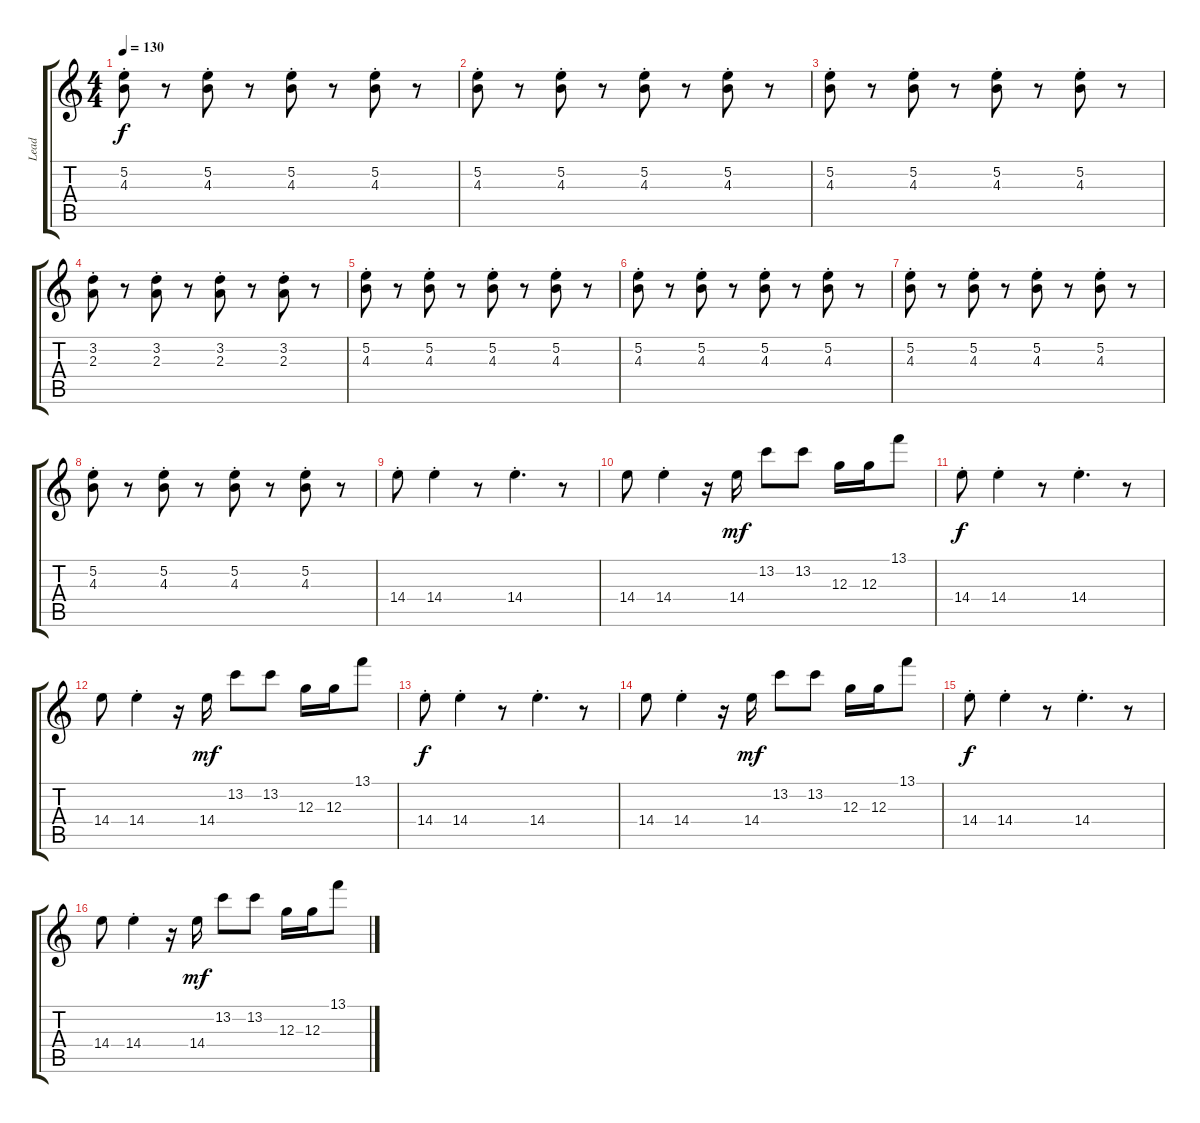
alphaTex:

\track ("Lead" "Lead") {instrument electricguitarclean}
\staff {score tabs}
\tuning (E4 B3 G3 D3 A2 E2) {hide}
\ts (4 4)
\tempo 130
\clef g2
\ks c
(5.2{st} 4.3{st}).8{dy f} r.8 (5.2{st} 4.3{st}).8 r.8 (5.2{st} 4.3{st}).8 r.8 (5.2{st} 4.3{st}).8 r.8 |
(5.2{st} 4.3{st}).8 r.8 (5.2{st} 4.3{st}).8 r.8 (5.2{st} 4.3{st}).8 r.8 (5.2{st} 4.3{st}).8 r.8 |
(5.2{st} 4.3{st}).8 r.8 (5.2{st} 4.3{st}).8 r.8 (5.2{st} 4.3{st}).8 r.8 (5.2{st} 4.3{st}).8 r.8 |
(3.2{st} 2.3).8 r.8 (3.2{st} 2.3).8 r.8 (3.2{st} 2.3).8 r.8 (3.2{st} 2.3).8 r.8 |
(5.2{st} 4.3{st}).8 r.8 (5.2{st} 4.3{st}).8 r.8 (5.2{st} 4.3{st}).8 r.8 (5.2{st} 4.3{st}).8 r.8 |
(5.2{st} 4.3{st}).8 r.8 (5.2{st} 4.3{st}).8 r.8 (5.2{st} 4.3{st}).8 r.8 (5.2{st} 4.3{st}).8 r.8 |
(5.2{st} 4.3{st}).8 r.8 (5.2{st} 4.3{st}).8 r.8 (5.2{st} 4.3{st}).8 r.8 (5.2{st} 4.3{st}).8 r.8 |
(5.2{st} 4.3{st}).8 r.8 (5.2{st} 4.3{st}).8 r.8 (5.2{st} 4.3{st}).8 r.8 (5.2{st} 4.3{st}).8 r.8 |
14.4{st}.8 14.4{st}.4 r.8 14.4{st}.4{d} r.8 |
14.4.8 14.4{st}.4 r.16 14.4.16{dy mf} 13.2.8 13.2.8 12.3.16 12.3.16 13.1.8 |
14.4{st}.8{dy f} 14.4{st}.4 r.8 14.4{st}.4{d} r.8 |
14.4.8 14.4{st}.4 r.16 14.4.16{dy mf} 13.2.8 13.2.8 12.3.16 12.3.16 13.1.8 |
14.4{st}.8{dy f} 14.4{st}.4 r.8 14.4{st}.4{d} r.8 |
14.4.8 14.4{st}.4 r.16 14.4.16{dy mf} 13.2.8 13.2.8 12.3.16 12.3.16 13.1.8 |
14.4{st}.8{dy f} 14.4{st}.4 r.8 14.4{st}.4{d} r.8 |
14.4.8 14.4{st}.4 r.16 14.4.16{dy mf} 13.2.8 13.2.8 12.3.16 12.3.16 13.1.8
